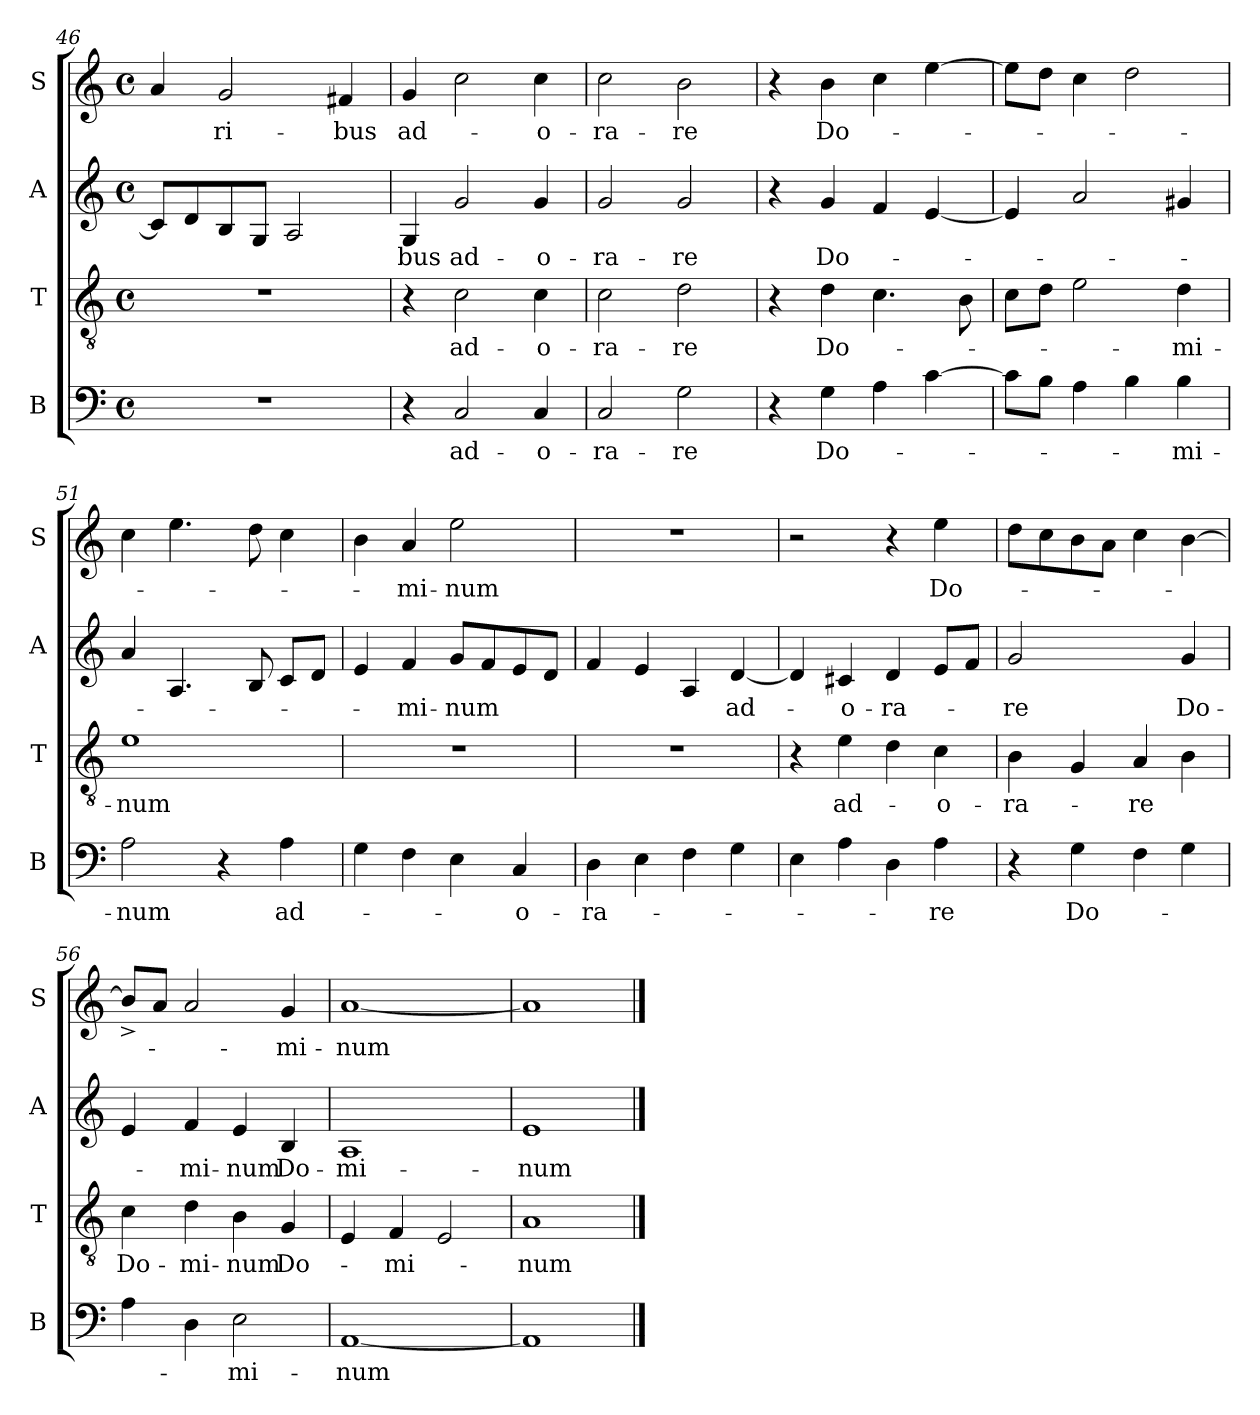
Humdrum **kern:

**kern	**text	**kern	**text	**kern	**text	**kern	**text
*part4	*part4	*part3	*part3	*part2	*part2	*part1	*part1
*staff4	*staff4	*staff3	*staff3	*staff2	*staff2	*staff1	*staff1
*I"B	*	*I"T	*	*I"A	*	*I"S	*
*I'B	*	*I'T	*	*I'A	*	*I'S	*
!!LO:LB:g=z
*clefF4	*	*clefGv2	*	*clefG2	*	*clefG2	*
*k[]	*	*k[]	*	*k[]	*	*k[]	*
*C:	*	*C:	*	*C:	*	*C:	*
*M4/4	*	*M4/4	*	*M4/4	*	*M4/4	*
*met(c)	*	*met(c)	*	*met(c)	*	*met(c)	*
=46	=46	=46	=46	=46	=46	=46	=46
1r	.	1r	.	8c/L]	.	4a/	.
.	.	.	.	8d/	.	.	.
!	!	!	!	!	!	!	!LO:LY:b
.	.	.	.	8B/	.	2g/	-ri-
.	.	.	.	8G/J	.	.	.
.	.	.	.	2A/	.	.	.
!	!	!	!	!	!	!	!LO:LY:b
.	.	.	.	.	.	4f#/	-bus
=47	=47	=47	=47	=47	=47	=47	=47
!	!	!	!	!	!LO:LY:b	!	!LO:LY:b
4r	.	4r	.	4G/	-bus	4g/	ad-
!	!LO:LY:b	!	!LO:LY:b	!	!LO:LY:b	!	!
2C/	ad-	2c\	ad-	2g/	ad-	2cc\	.
!	!LO:LY:b	!	!LO:LY:b	!	!LO:LY:b	!	!LO:LY:b
4C/	-o-	4c\	-o-	4g/	-o-	4cc\	-o-
=48	=48	=48	=48	=48	=48	=48	=48
!	!LO:LY:b	!	!LO:LY:b	!	!LO:LY:b	!	!LO:LY:b
2C/	-ra-	2c\	-ra-	2g/	-ra-	2cc\	-ra-
!	!LO:LY:b	!	!LO:LY:b	!	!LO:LY:b	!	!LO:LY:b
2G\	-re	2d\	-re	2g/	-re	2b\	-re
=49	=49	=49	=49	=49	=49	=49	=49
4r	.	4r	.	4r	.	4r	.
!	!LO:LY:b	!	!LO:LY:b	!	!LO:LY:b	!	!LO:LY:b
4G\	Do-	4d\	Do-	4g/	Do-	4b\	Do-
4A\	.	4.c\	.	4f/	.	4cc\	.
[>4c\	.	.	.	[<4e/	.	[>4ee\	.
.	.	8B\	.	.	.	.	.
=50	=50	=50	=50	=50	=50	=50	=50
8c\L]	.	8c\L	.	4e/]	.	8ee\L]	.
8B\J	.	8d\J	.	.	.	8dd\J	.
4A\	.	2e\	.	2a/	.	4cc\	.
4B\	.	.	.	.	.	2dd\	.
!	!LO:LY:b	!	!LO:LY:b	!	!	!	!
4B\	-mi-	4d\	-mi-	4g#/	.	.	.
=51	=51	=51	=51	=51	=51	=51	=51
!	!LO:LY:b	!	!LO:LY:b	!	!	!	!
2A\	-num	1e	-num	4a/	.	4cc\	.
.	.	.	.	4.A/	.	4.ee\	.
4r	.	.	.	.	.	.	.
.	.	.	.	8B/	.	8dd\	.
!	!LO:LY:b	!	!	!	!	!	!
4A\	ad-	.	.	8c/L	.	4cc\	.
.	.	.	.	8d/J	.	.	.
!!LO:PB:g=z
=52	=52	=52	=52	=52	=52	=52	=52
4G\	.	1r	.	4e/	.	4b\	.
!	!	!	!	!	!LO:LY:b	!	!LO:LY:b
4F\	.	.	.	4f/	-mi-	4a/	-mi-
!	!	!	!	!	!LO:LY:b	!	!LO:LY:b
4E\	.	.	.	8g/L	-num	2ee\	-num
.	.	.	.	8f/	.	.	.
!	!LO:LY:b	!	!	!	!	!	!
4C/	-o-	.	.	8e/	.	.	.
.	.	.	.	8d/J	.	.	.
=53	=53	=53	=53	=53	=53	=53	=53
!	!LO:LY:b	!	!	!	!	!	!
4D\	-ra-	1r	.	4f/	.	1r	.
4E\	.	.	.	4e/	.	.	.
4F\	.	.	.	4A/	.	.	.
!	!	!	!	!	!LO:LY:b	!	!
4G\	.	.	.	[<4d/	ad-	.	.
=54	=54	=54	=54	=54	=54	=54	=54
4E\	.	4r	.	4d/]	.	2r	.
!	!	!	!LO:LY:b	!	!LO:LY:b	!	!
4A\	.	4e\	ad-	4c#/	-o-	.	.
!	!	!	!	!	!LO:LY:b	!	!
4D\	.	4d\	.	4d/	-ra-	4r	.
!	!LO:LY:b	!	!LO:LY:b	!	!	!	!LO:LY:b
4A\	-re	4c\	-o-	8e/L	.	4ee\	Do-
.	.	.	.	8f/J	.	.	.
=55	=55	=55	=55	=55	=55	=55	=55
!	!	!	!LO:LY:b	!	!LO:LY:b	!	!
4r	.	4B\	-ra-	2g/	-re	8dd\L	.
.	.	.	.	.	.	8cc\	.
!	!LO:LY:b	!	!	!	!	!	!
4G\	Do-	4G/	.	.	.	8b\	.
.	.	.	.	.	.	8a\J	.
!	!	!	!LO:LY:b	!	!	!	!
4F\	.	4A/	-re	4ryy	.	4cc\	.
!	!	!	!	!	!LO:LY:b	!	!
4G\	.	4B\	.	4g/	Do-	[>4b\	.
=56	=56	=56	=56	=56	=56	=56	=56
!	!	!	!LO:LY:b	!	!	!	!
4A\	.	4c\	Do-	4e/	.	8b^</L]	.
.	.	.	.	.	.	8a/J	.
!	!	!	!LO:LY:b	!	!LO:LY:b	!	!
4D\	.	4d\	-mi-	4f/	-mi-	2a/	.
!	!LO:LY:b	!	!LO:LY:b:rj	!	!LO:LY:b	!	!
2E\	-mi-	4B\	-num	4e/	-num	.	.
!	!	!	!LO:LY:b	!	!LO:LY:b	!	!LO:LY:b
.	.	4G/	Do-	4B/	Do-	4g/	-mi-
=57	=57	=57	=57	=57	=57	=57	=57
!	!LO:LY:b	!	!	!	!LO:LY:b	!	!LO:LY:b
[<1AA	-num	4E/	.	1A	-mi-	[<1a	-num
!	!	!	!LO:LY:b	!	!	!	!
.	.	4F/	-mi-	.	.	.	.
.	.	2E/	.	.	.	.	.
=58	=58	=58	=58	=58	=58	=58	=58
!	!	!	!LO:LY:b	!	!LO:LY:b	!	!
1AA]	.	1A	-num	1e	-num	1a]	.
==	==	==	==	==	==	==	==
*-	*-	*-	*-	*-	*-	*-	*-
